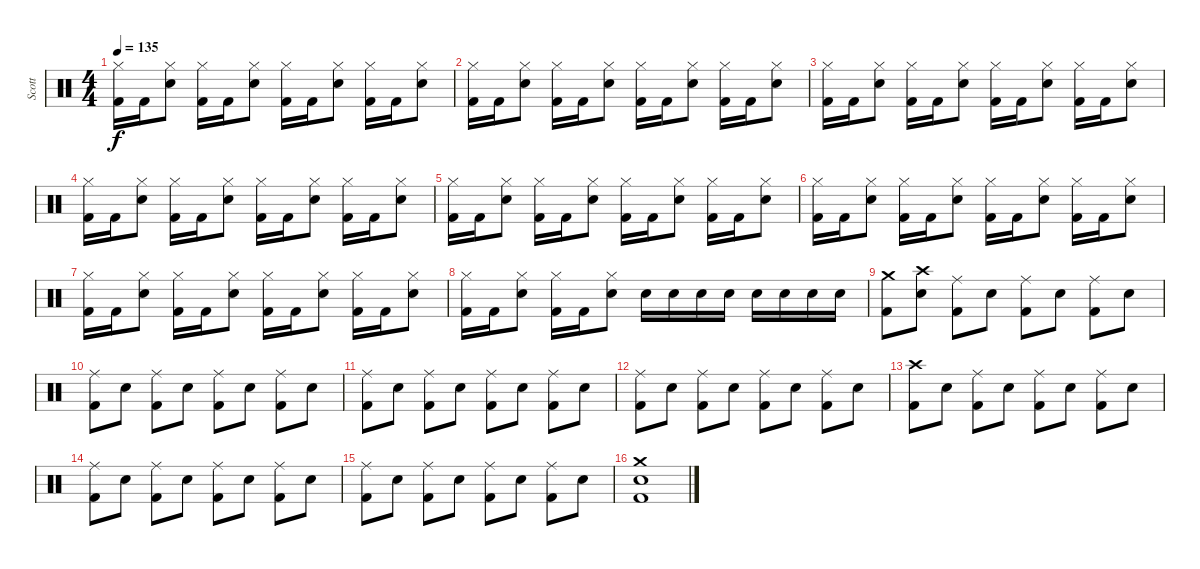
\track ("Scott" "Scott") {instrument percussion}
\staff {score}
\articulation defaults
\ts (4 4)
\tempo 135
\clef neutral
\ks c
("Kick (hit) 2" "Hi-Hat (closed)").16{dy f} "Kick (hit) 2".16 ("Snare (hit) 2" "Hi-Hat (closed)").8 ("Kick (hit) 2" "Hi-Hat (closed)").16 "Kick (hit) 2".16 ("Snare (hit) 2" "Hi-Hat (closed)").8 ("Kick (hit) 2" "Hi-Hat (closed)").16 "Kick (hit) 2".16 ("Snare (hit) 2" "Hi-Hat (closed)").8 ("Kick (hit) 2" "Hi-Hat (closed)").16 "Kick (hit) 2".16 ("Snare (hit) 2" "Hi-Hat (closed)").8 |
("Kick (hit) 2" "Hi-Hat (closed)").16 "Kick (hit) 2".16 ("Snare (hit) 2" "Hi-Hat (closed)").8 ("Kick (hit) 2" "Hi-Hat (closed)").16 "Kick (hit) 2".16 ("Snare (hit) 2" "Hi-Hat (closed)").8 ("Kick (hit) 2" "Hi-Hat (closed)").16 "Kick (hit) 2".16 ("Snare (hit) 2" "Hi-Hat (closed)").8 ("Kick (hit) 2" "Hi-Hat (closed)").16 "Kick (hit) 2".16 ("Snare (hit) 2" "Hi-Hat (closed)").8 |
("Kick (hit) 2" "Hi-Hat (closed)").16 "Kick (hit) 2".16 ("Snare (hit) 2" "Hi-Hat (closed)").8 ("Kick (hit) 2" "Hi-Hat (closed)").16 "Kick (hit) 2".16 ("Snare (hit) 2" "Hi-Hat (closed)").8 ("Kick (hit) 2" "Hi-Hat (closed)").16 "Kick (hit) 2".16 ("Snare (hit) 2" "Hi-Hat (closed)").8 ("Kick (hit) 2" "Hi-Hat (closed)").16 "Kick (hit) 2".16 ("Snare (hit) 2" "Hi-Hat (closed)").8 |
("Kick (hit) 2" "Hi-Hat (closed)").16 "Kick (hit) 2".16 ("Snare (hit) 2" "Hi-Hat (closed)").8 ("Kick (hit) 2" "Hi-Hat (closed)").16 "Kick (hit) 2".16 ("Snare (hit) 2" "Hi-Hat (closed)").8 ("Kick (hit) 2" "Hi-Hat (closed)").16 "Kick (hit) 2".16 ("Snare (hit) 2" "Hi-Hat (closed)").8 ("Kick (hit) 2" "Hi-Hat (closed)").16 "Kick (hit) 2".16 ("Snare (hit) 2" "Hi-Hat (closed)").8 |
("Kick (hit) 2" "Hi-Hat (closed)").16 "Kick (hit) 2".16 ("Snare (hit) 2" "Hi-Hat (closed)").8 ("Kick (hit) 2" "Hi-Hat (closed)").16 "Kick (hit) 2".16 ("Snare (hit) 2" "Hi-Hat (closed)").8 ("Kick (hit) 2" "Hi-Hat (closed)").16 "Kick (hit) 2".16 ("Snare (hit) 2" "Hi-Hat (closed)").8 ("Kick (hit) 2" "Hi-Hat (closed)").16 "Kick (hit) 2".16 ("Snare (hit) 2" "Hi-Hat (closed)").8 |
("Kick (hit) 2" "Hi-Hat (closed)").16 "Kick (hit) 2".16 ("Snare (hit) 2" "Hi-Hat (closed)").8 ("Kick (hit) 2" "Hi-Hat (closed)").16 "Kick (hit) 2".16 ("Snare (hit) 2" "Hi-Hat (closed)").8 ("Kick (hit) 2" "Hi-Hat (closed)").16 "Kick (hit) 2".16 ("Snare (hit) 2" "Hi-Hat (closed)").8 ("Kick (hit) 2" "Hi-Hat (closed)").16 "Kick (hit) 2".16 ("Snare (hit) 2" "Hi-Hat (closed)").8 |
("Kick (hit) 2" "Hi-Hat (closed)").16 "Kick (hit) 2".16 ("Snare (hit) 2" "Hi-Hat (closed)").8 ("Kick (hit) 2" "Hi-Hat (closed)").16 "Kick (hit) 2".16 ("Snare (hit) 2" "Hi-Hat (closed)").8 ("Kick (hit) 2" "Hi-Hat (closed)").16 "Kick (hit) 2".16 ("Snare (hit) 2" "Hi-Hat (closed)").8 ("Kick (hit) 2" "Hi-Hat (closed)").16 "Kick (hit) 2".16 ("Snare (hit) 2" "Hi-Hat (closed)").8 |
("Kick (hit) 2" "Hi-Hat (closed)").16 "Kick (hit) 2".16 ("Snare (hit) 2" "Hi-Hat (closed)").8 ("Kick (hit) 2" "Hi-Hat (closed)").16 "Kick (hit) 2".16 ("Snare (hit) 2" "Hi-Hat (closed)").8 "Snare (hit) 2".16 "Snare (hit) 2".16 "Snare (hit) 2".16 "Snare (hit) 2".16 "Snare (hit) 2".16 "Snare (hit) 2".16 "Snare (hit) 2".16 "Snare (hit) 2".16 |
("Kick (hit) 2" "Crash medium (hit)").8 ("Snare (hit) 2" "Crash high (hit)").8 ("Kick (hit) 2" "Ride (middle)").8 "Snare (hit) 2".8 ("Kick (hit) 2" "Ride (middle)").8 "Snare (hit) 2".8 ("Kick (hit) 2" "Ride (middle)").8 "Snare (hit) 2".8 |
("Kick (hit) 2" "Ride (middle)").8 "Snare (hit) 2".8 ("Kick (hit) 2" "Ride (middle)").8 "Snare (hit) 2".8 ("Kick (hit) 2" "Ride (middle)").8 "Snare (hit) 2".8 ("Kick (hit) 2" "Ride (middle)").8 "Snare (hit) 2".8 |
("Kick (hit) 2" "Ride (middle)").8 "Snare (hit) 2".8 ("Kick (hit) 2" "Ride (middle)").8 "Snare (hit) 2".8 ("Kick (hit) 2" "Ride (middle)").8 "Snare (hit) 2".8 ("Kick (hit) 2" "Ride (middle)").8 "Snare (hit) 2".8 |
("Kick (hit) 2" "Ride (middle)").8 "Snare (hit) 2".8 ("Kick (hit) 2" "Ride (middle)").8 "Snare (hit) 2".8 ("Kick (hit) 2" "Ride (middle)").8 "Snare (hit) 2".8 ("Kick (hit) 2" "Ride (middle)").8 "Snare (hit) 2".8 |
("Kick (hit) 2" "Crash high (hit)").8 "Snare (hit) 2".8 ("Kick (hit) 2" "Ride (middle)").8 "Snare (hit) 2".8 ("Kick (hit) 2" "Ride (middle)").8 "Snare (hit) 2".8 ("Kick (hit) 2" "Ride (middle)").8 "Snare (hit) 2".8 |
("Kick (hit) 2" "Ride (middle)").8 "Snare (hit) 2".8 ("Kick (hit) 2" "Ride (middle)").8 "Snare (hit) 2".8 ("Kick (hit) 2" "Ride (middle)").8 "Snare (hit) 2".8 ("Kick (hit) 2" "Ride (middle)").8 "Snare (hit) 2".8 |
("Kick (hit) 2" "Ride (middle)").8 "Snare (hit) 2".8 ("Kick (hit) 2" "Ride (middle)").8 "Snare (hit) 2".8 ("Kick (hit) 2" "Ride (middle)").8 "Snare (hit) 2".8 ("Kick (hit) 2" "Ride (middle)").8 "Snare (hit) 2".8 |
("Kick (hit) 2" "Snare (hit) 2" "Crash medium (hit)").1
